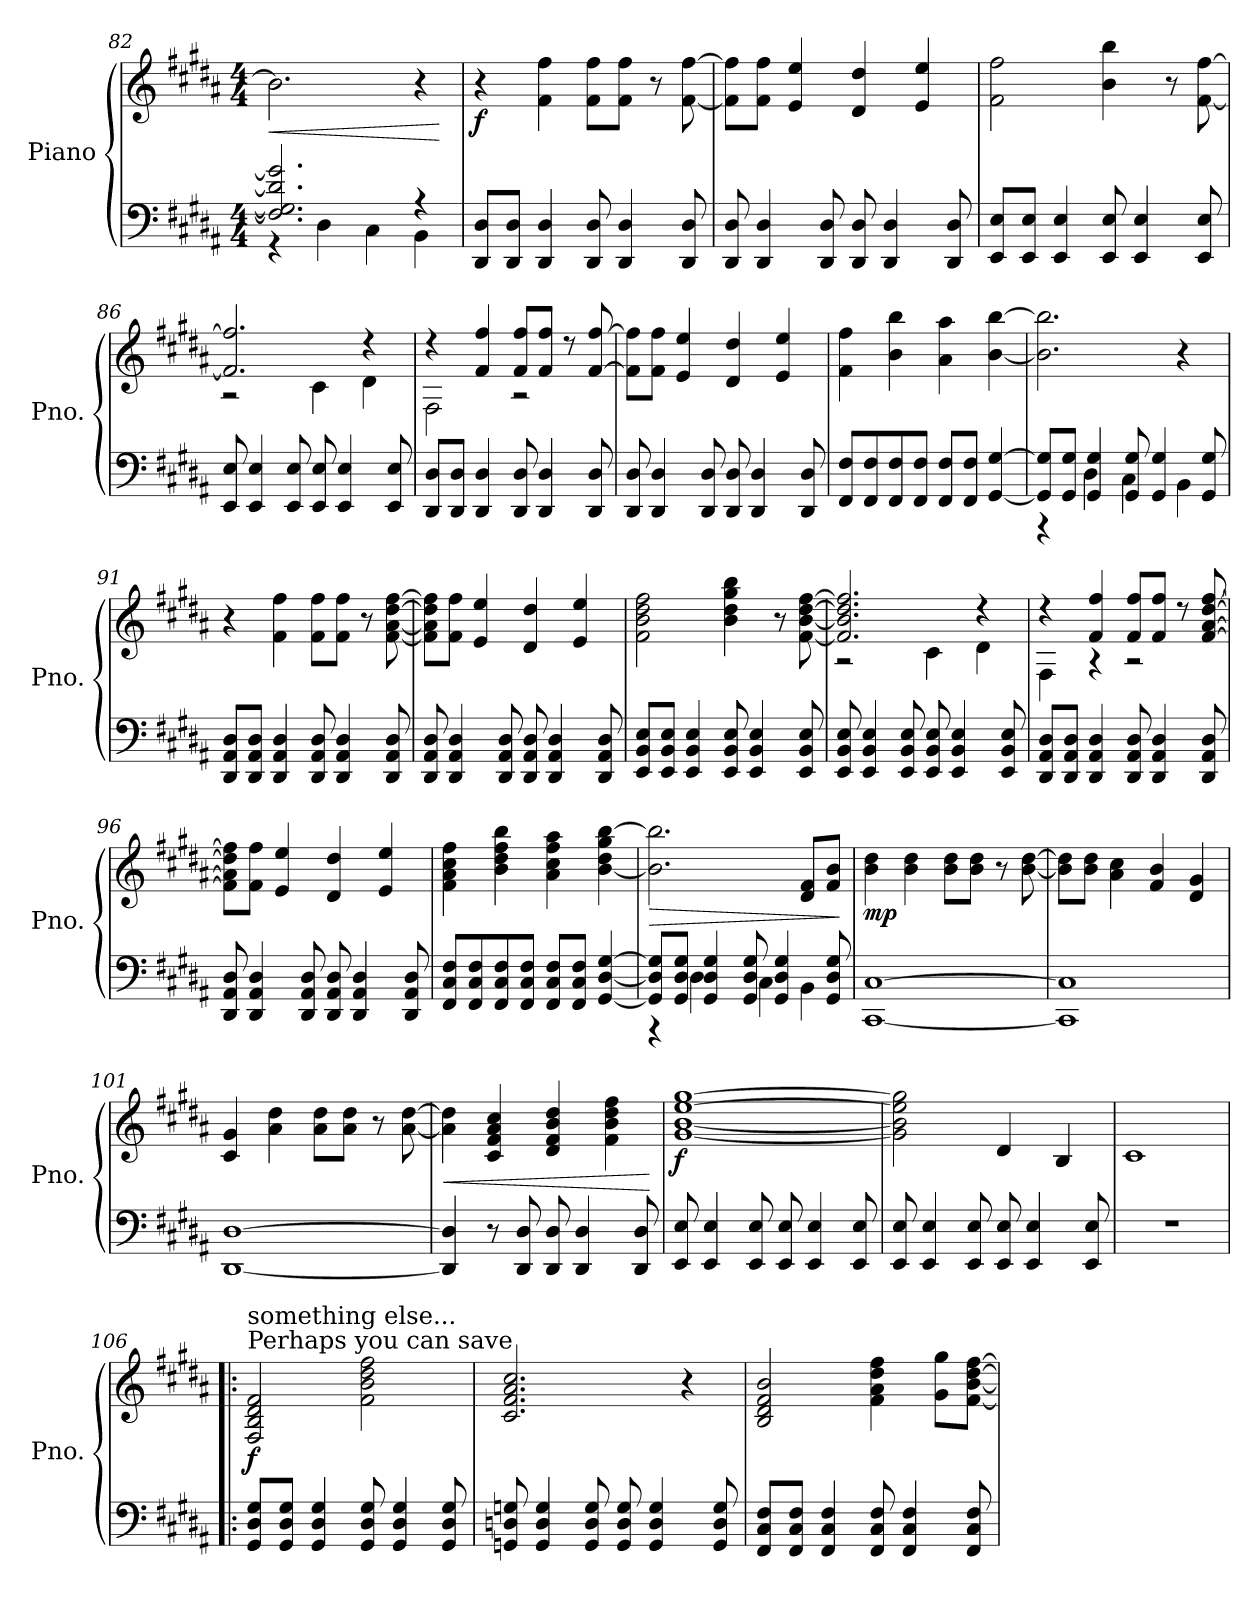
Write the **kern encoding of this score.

**kern	**kern	**dynam
*part1	*part1	*part1
*staff2	*staff1	*staff1/2
*I"Piano	*	*
*I'Pno.	*	*
*clefF4	*clefG2	*
*k[f#c#g#d#a#]	*k[f#c#g#d#a#]	*
*M4/4	*M4/4	*
=82	=82	=82
*^	*	*
!	!	!	!LO:HP:b
2.F#/] 2.G#/] 2.d#/] 2.g#/]	4r	2.b\]	<
.	4D#\	.	.
.	4C#\	.	.
4r	4BB\	4r	.
*v	*v	*	*
.	.	[
!!LO:LB:g=z
=83	=83	=83
!	!	!LO:DY:b
8DD#/ 8D#/L	4r	f
8DD#/ 8D#/J	.	.
4DD#/ 4D#/	4f#\ 4ff#\	.
8DD#/ 8D#/	8f#\ 8ff#\L	.
4DD#/ 4D#/	8f#\ 8ff#\J	.
.	8r	.
8DD#/ 8D#/	[8f#\ [8ff#\	.
=84	=84	=84
8DD#/ 8D#/	8f#\] 8ff#\]L	.
4DD#/ 4D#/	8f#\ 8ff#\J	.
.	4e/ 4ee/	.
8DD#/ 8D#/	.	.
8DD#/ 8D#/	4d#/ 4dd#/	.
4DD#/ 4D#/	.	.
.	4e/ 4ee/	.
8DD#/ 8D#/	.	.
=85	=85	=85
8EE/ 8E/L	2f#\ 2ff#\	.
8EE/ 8E/J	.	.
4EE/ 4E/	.	.
8EE/ 8E/	4b\ 4bb\	.
4EE/ 4E/	.	.
.	8r	.
8EE/ 8E/	[8f#\ [8ff#\	.
=86	=86	=86
*	*^	*
8EE/ 8E/	2.f#/] 2.ff#/]	2r	.
4EE/ 4E/	.	.	.
8EE/ 8E/	.	.	.
8EE/ 8E/	.	4c#\	.
4EE/ 4E/	.	.	.
.	4r	4d#\	.
8EE/ 8E/	.	.	.
!!LO:LB:g=z	!!
=87	=87	=87	=87
8DD#/ 8D#/L	4r	2F#\	.
8DD#/ 8D#/J	.	.	.
4DD#/ 4D#/	4f#/ 4ff#/	.	.
8DD#/ 8D#/	8f#/ 8ff#/L	2r	.
4DD#/ 4D#/	8f#/ 8ff#/J	.	.
.	8r	.	.
8DD#/ 8D#/	[8f#/ [8ff#/	.	.
*	*v	*v	*
=88	=88	=88
8DD#/ 8D#/	8f#\] 8ff#\]L	.
4DD#/ 4D#/	8f#\ 8ff#\J	.
.	4e/ 4ee/	.
8DD#/ 8D#/	.	.
8DD#/ 8D#/	4d#/ 4dd#/	.
4DD#/ 4D#/	.	.
.	4e/ 4ee/	.
8DD#/ 8D#/	.	.
=89	=89	=89
8FF#/ 8F#/L	4f#\ 4ff#\	.
8FF#/ 8F#/	.	.
8FF#/ 8F#/	4b\ 4bb\	.
8FF#/ 8F#/J	.	.
8FF#/ 8F#/L	4a#\ 4aa#\	.
8FF#/ 8F#/J	.	.
[4GG#/ [4G#/	[4b\ [4bb\	.
=90	=90	=90
*^	*	*
8GG#/] 8G#/]L	4r	2.b\] 2.bb\]	.
8GG#/ 8G#/J	.	.	.
4GG#/ 4G#/	4D#\	.	.
8GG#/ 8G#/	4C#\	.	.
4GG#/ 4G#/	.	.	.
.	4BB\	4r	.
8GG#/ 8G#/	.	.	.
*v	*v	*	*
!!LO:PB:g=z
=91	=91	=91
8DD#/ 8AA#/ 8D#/L	4r	.
8DD#/ 8AA#/ 8D#/J	.	.
4DD#/ 4AA#/ 4D#/	4f#\ 4ff#\	.
8DD#/ 8AA#/ 8D#/	8f#\ 8ff#\L	.
4DD#/ 4AA#/ 4D#/	8f#\ 8ff#\J	.
.	8r	.
8DD#/ 8AA#/ 8D#/	[8f#\ [8a#\ [8dd#\ [8ff#\	.
=92	=92	=92
8DD#/ 8AA#/ 8D#/	8f#\] 8a#\] 8dd#\] 8ff#\]L	.
4DD#/ 4AA#/ 4D#/	8f#\ 8ff#\J	.
.	4e/ 4ee/	.
8DD#/ 8AA#/ 8D#/	.	.
8DD#/ 8AA#/ 8D#/	4d#/ 4dd#/	.
4DD#/ 4AA#/ 4D#/	.	.
.	4e/ 4ee/	.
8DD#/ 8AA#/ 8D#/	.	.
=93	=93	=93
8EE/ 8BB/ 8E/L	2f#\ 2b\ 2dd#\ 2ff#\	.
8EE/ 8BB/ 8E/J	.	.
4EE/ 4BB/ 4E/	.	.
8EE/ 8BB/ 8E/	4b\ 4dd#\ 4gg#\ 4bb\	.
4EE/ 4BB/ 4E/	.	.
.	8r	.
8EE/ 8BB/ 8E/	[8f#\ [8b\ [8dd#\ [8ff#\	.
=94	=94	=94
*	*^	*
8EE/ 8BB/ 8E/	2.f#/] 2.b/] 2.dd#/] 2.ff#/]	2r	.
4EE/ 4BB/ 4E/	.	.	.
8EE/ 8BB/ 8E/	.	.	.
8EE/ 8BB/ 8E/	.	4c#\	.
4EE/ 4BB/ 4E/	.	.	.
.	4r	4d#\	.
8EE/ 8BB/ 8E/	.	.	.
!!LO:LB:g=z	!!
=95	=95	=95	=95
8DD#/ 8AA#/ 8D#/L	4r	4F#\	.
8DD#/ 8AA#/ 8D#/J	.	.	.
4DD#/ 4AA#/ 4D#/	4f#/ 4ff#/	4r	.
8DD#/ 8AA#/ 8D#/	8f#/ 8ff#/L	2r	.
4DD#/ 4AA#/ 4D#/	8f#/ 8ff#/J	.	.
.	8r	.	.
8DD#/ 8AA#/ 8D#/	[8f#/ [8a#/ [8dd#/ [8ff#/	.	.
*	*v	*v	*
=96	=96	=96
8DD#/ 8AA#/ 8D#/	8f#\] 8a#\] 8dd#\] 8ff#\]L	.
4DD#/ 4AA#/ 4D#/	8f#\ 8ff#\J	.
.	4e/ 4ee/	.
8DD#/ 8AA#/ 8D#/	.	.
8DD#/ 8AA#/ 8D#/	4d#/ 4dd#/	.
4DD#/ 4AA#/ 4D#/	.	.
.	4e/ 4ee/	.
8DD#/ 8AA#/ 8D#/	.	.
=97	=97	=97
8FF#/ 8C#/ 8F#/L	4f#\ 4a#\ 4cc#\ 4ff#\	.
8FF#/ 8C#/ 8F#/	.	.
8FF#/ 8C#/ 8F#/	4b\ 4dd#\ 4ff#\ 4bb\	.
8FF#/ 8C#/ 8F#/J	.	.
8FF#/ 8C#/ 8F#/L	4a#\ 4cc#\ 4ff#\ 4aa#\	.
8FF#/ 8C#/ 8F#/J	.	.
[4GG#/ [4D#/ [4G#/	[4b\ 4dd#\ 4gg#\ [4bb\	.
=98	=98	=98
*^	*	*
!	!	!	!LO:HP:b
8GG#/] 8D#/] 8G#/]L	4r	2.b\] 2.bb\]	>
8GG#/ 8D#/ 8G#/J	.	.	.
4GG#/ 4D#/ 4G#/	4D#\	.	.
8GG#/ 8D#/ 8G#/	4C#\	.	.
4GG#/ 4D#/ 4G#/	.	.	.
.	4BB\	8d#/ 8f#/L	.
8GG#/ 8D#/ 8G#/	.	8f#/ 8b/J	.
*v	*v	*	*
.	.	]
!!LO:LB:g=z
=99	=99	=99
!	!	!LO:DY:b
[1CC# [1C#	4b\ 4dd#\	mp
.	4b\ 4dd#\	.
.	8b\ 8dd#\L	.
.	8b\ 8dd#\J	.
.	8r	.
.	[8b\ [8dd#\	.
=100	=100	=100
1CC#] 1C#]	8b\] 8dd#\]L	.
.	8b\ 8dd#\J	.
.	4a#\ 4cc#\	.
.	4f#/ 4b/	.
.	4d#/ 4g#/	.
=101	=101	=101
[1DD# [1D#	4c#/ 4g#/	.
.	4a#\ 4dd#\	.
.	8a#\ 8dd#\L	.
.	8a#\ 8dd#\J	.
.	8r	.
.	[8a#\ [8dd#\	.
=102	=102	=102
!	!	!LO:HP:b
4DD#/] 4D#/]	4a#\] 4dd#\]	<
8r	4c#/ 4f#/ 4a#/ 4cc#/	.
8DD#/ 8D#/	.	.
8DD#/ 8D#/	4d#/ 4f#/ 4b/ 4dd#/	.
4DD#/ 4D#/	.	.
.	4f#\ 4b\ 4dd#\ 4ff#\	.
8DD#/ 8D#/	.	.
.	.	[
=103	=103	=103
!	!	!LO:DY:b
8EE/ 8E/	[1g# [1b [1ee [1gg#	f
4EE/ 4E/	.	.
8EE/ 8E/	.	.
8EE/ 8E/	.	.
4EE/ 4E/	.	.
8EE/ 8E/	.	.
!!LO:LB:g=z
=104	=104	=104
8EE/ 8E/	2g#\] 2b\] 2ee\] 2gg#\]	.
4EE/ 4E/	.	.
8EE/ 8E/	.	.
8EE/ 8E/	4d#/	.
4EE/ 4E/	.	.
.	4B/	.
8EE/ 8E/	.	.
=105	=105	=105
1r	1c#	.
=106!|:	=106!|:	=106!|:
*	*MM180	*
!	!LO:TX:a:t=Perhaps you can save	!
!	!LO:TX:a:t=something else...	!
!	!	!LO:DY:b
8GG#/ 8D#/ 8G#/L	2F#/ 2B/ 2d#/ 2f#/	f
8GG#/ 8D#/ 8G#/J	.	.
4GG#/ 4D#/ 4G#/	.	.
8GG#/ 8D#/ 8G#/	2f#\ 2b\ 2dd#\ 2ff#\	.
4GG#/ 4D#/ 4G#/	.	.
8GG#/ 8D#/ 8G#/	.	.
=107	=107	=107
8GGn/ 8Dn/ 8Gn/	2.c#/ 2.f#/ 2.a#/ 2.cc#/	.
4GG/ 4D/ 4G/	.	.
8GG/ 8D/ 8G/	.	.
8GG/ 8D/ 8G/	.	.
4GG/ 4D/ 4G/	.	.
.	4r	.
8GG/ 8D/ 8G/	.	.
=108	=108	=108
8FF#/ 8C#/ 8F#/L	2B/ 2d#/ 2f#/ 2b/	.
8FF#/ 8C#/ 8F#/J	.	.
4FF#/ 4C#/ 4F#/	.	.
8FF#/ 8C#/ 8F#/	4f#\ 4a#\ 4dd#\ 4ff#\	.
4FF#/ 4C#/ 4F#/	.	.
.	8g#\ 8gg#\L	.
8FF#/ 8C#/ 8F#/	[8f#\ [8b\ [8dd#\ [8ff#\J	.
=	=	=
*-	*-	*-
